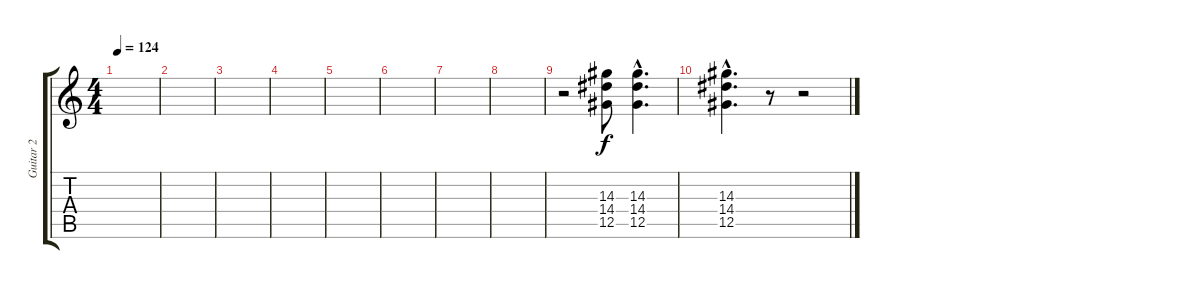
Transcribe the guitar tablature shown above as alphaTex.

\track ("Guitar 2" "Guitar 2") {instrument distortionguitar}
\staff {score tabs}
\tuning (Eb4 Bb3 Gb3 Db3 Ab2 Eb2) {hide}
\ts (4 4)
\tempo 124
\clef g2
\ks c
|
|
|
|
|
|
|
|
r.2 (14.3 14.4 12.5).8 (14.3{hac} 14.4{hac} 12.5{hac}).4{d} |
(14.3{hac} 14.4{hac} 12.5{hac}).4{d} r.8 r.2
